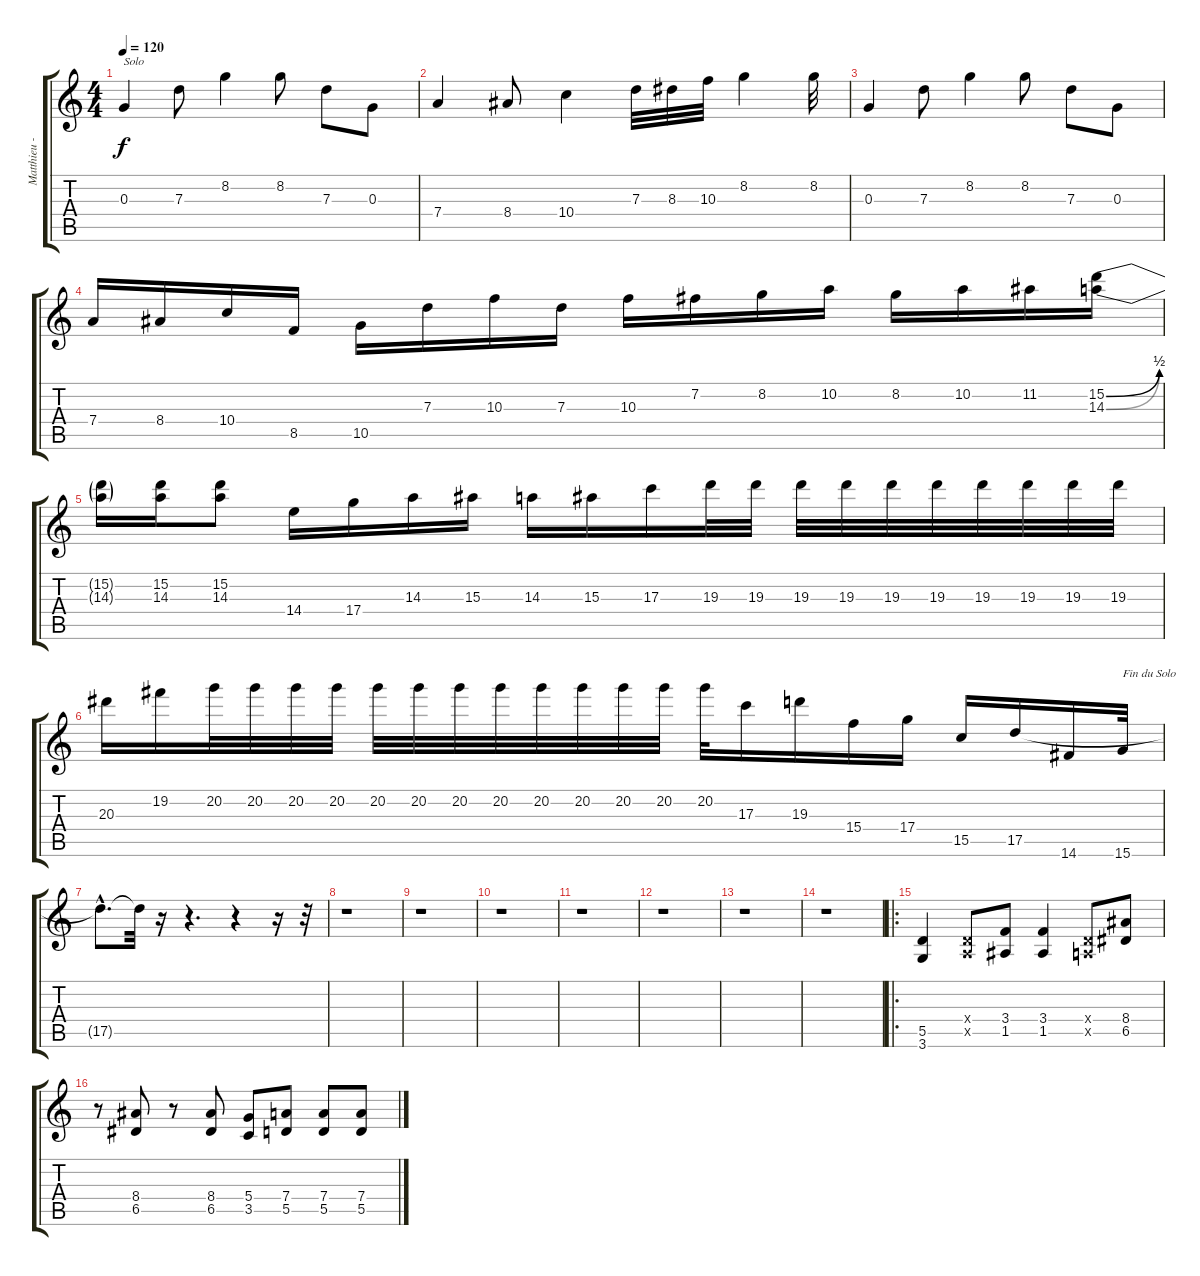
\track ("Matthieu - Guitare Disto" "Matthieu -") {instrument distortionguitar}
\staff {score tabs}
\tuning (E4 B3 G3 D3 A2 E2) {hide}
\ts (4 4)
\tempo 120
\clef g2
\ks c
0.3.4{txt "Solo" dy f} 7.3.8 8.2.4 8.2.8 7.3.8 0.3.8 |
7.4.4 8.4.8 10.4.4 7.3.32 8.3.32 10.3.32 8.2.4 8.2.32 |
0.3.4 7.3.8 8.2.4 8.2.8 7.3.8 0.3.8 |
7.4.16 8.4.16 10.4.16 8.5.16 10.5.16 7.3.16 10.3.16 7.3.16 10.3.16 7.2.16 8.2.16 10.2.16 8.2.16 10.2.16 11.2.16 (15.2{be (bend 0 0 60 2)} 14.3{be (bend 0 0 60 2)}).16 |
(15.2{t} 14.3{t}).16 (15.2 14.3).16 (15.2 14.3).8 14.4.16 17.4.16 14.3.16 15.3.16 14.3.16 15.3.16 17.3.16 19.3.32 19.3.32 19.3.32 19.3.32 19.3.32 19.3.32 19.3.32 19.3.32 19.3.32 19.3.32 |
20.3.16 19.2.16 20.2.32 20.2.32 20.2.32 20.2.32 20.2.32 20.2.32 20.2.32 20.2.32 20.2.32 20.2.32 20.2.32 20.2.32 20.2.32 17.3.16 19.3.16 15.4.16 17.4.16 15.5.16 17.5.16 14.6.16 15.6.32{txt "Fin du Solo"} |
17.5{hac t}.8{d} 17.5{t}.32 r.16 r.4{d} r.4 r.16 r.32 |
r.1 |
r.1 |
r.1 |
r.1 |
r.1 |
r.1 |
r.1 |
\ro
(5.5 3.6).4 (0.4{x} 0.5{x}).8 (3.4 1.5).8 (3.4 1.5).4 (0.4{x} 0.5{x}).8 (8.4 6.5).8 |
r.8 (8.4 6.5).8 r.8 (8.4 6.5).8 (5.4 3.5).8 (7.4 5.5).8 (7.4 5.5).8 (7.4 5.5).8
